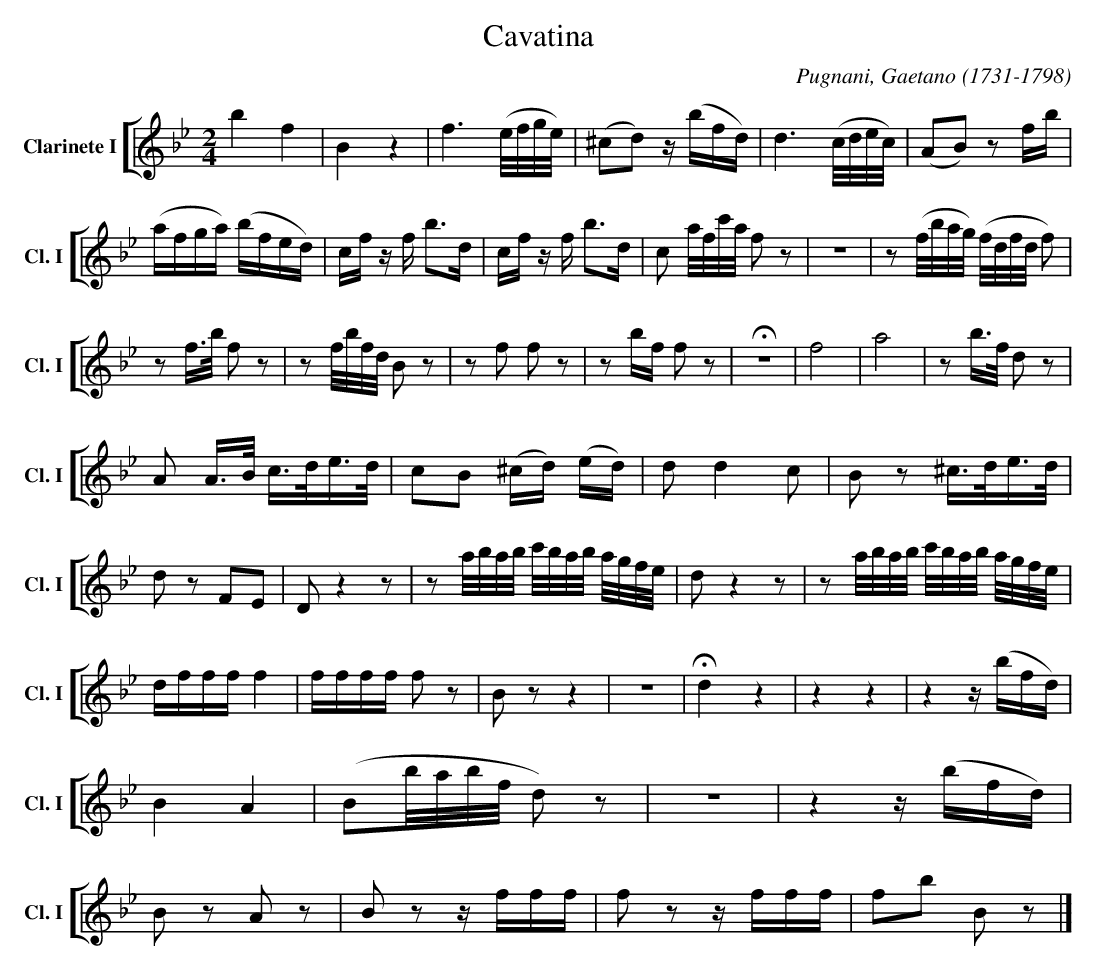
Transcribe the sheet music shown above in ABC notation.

X:1
T:Cavatina
C:Pugnani, Gaetano (1731-1798)
M:2/4
L:1/4
K:Bb
V: 7 clef=treble name="Clarinete I" sname="Cl. I"
%%staves [( 7 )]
   bf | Bz | f3/2 (e///f///g///e///) | (^c/d/) z//(b//f//d//) | d3/2 (c///d///e///c///) | (A/B/) z/f//b// | \
   (a//f//g//a//) (b//f//e//d//) | c//f// z//f// b/>d/ | c//f// z//f// b/>d/ | c/ a/8f/8c'/8a/8 f/z/ | Z | \
   z/(f/8b/8a/8g/8) (f/8d/8f/8d/8 f/) | z/f//>b// f/z/ | z/f/8b/8f/8d/8 B/z/ | z/f/ f/z/ | z/b//f//  f/z/ | !fermata!Z | f2 | \
   a2 | z/b//>f// d/z/ | A/ A//>B// c//>d//e//>d// | c/B/ (^c//d//) (e//d//) | d/dc/ | \
   B/z/ ^c//>d//e//>d// | d/z/ F/E/ | D/zz/ | z/a/8b/8a/8b/8 c'/8b/8a/8b/8 a/8g/8f/8e/8 | d/zz/| z/a/8b/8a/8b/8 c'/8b/8a/8b/8 a/8g/8f/8e/8 | \
   d//f//f//f// f | f//f//f//f// f/z/ | B/z/z | z2 | !fermata!dz | z \
   z | z z//(b//f//d//) | BA | (B/b/8a/8b/8f/8 d/)z/ | z2 | z z//(b//f//d//) | B/z/ A/z/ | B/ z/ z//f//f//f// | f/ z/ z//f//f//f// | f/b/ B/z/ |] \
